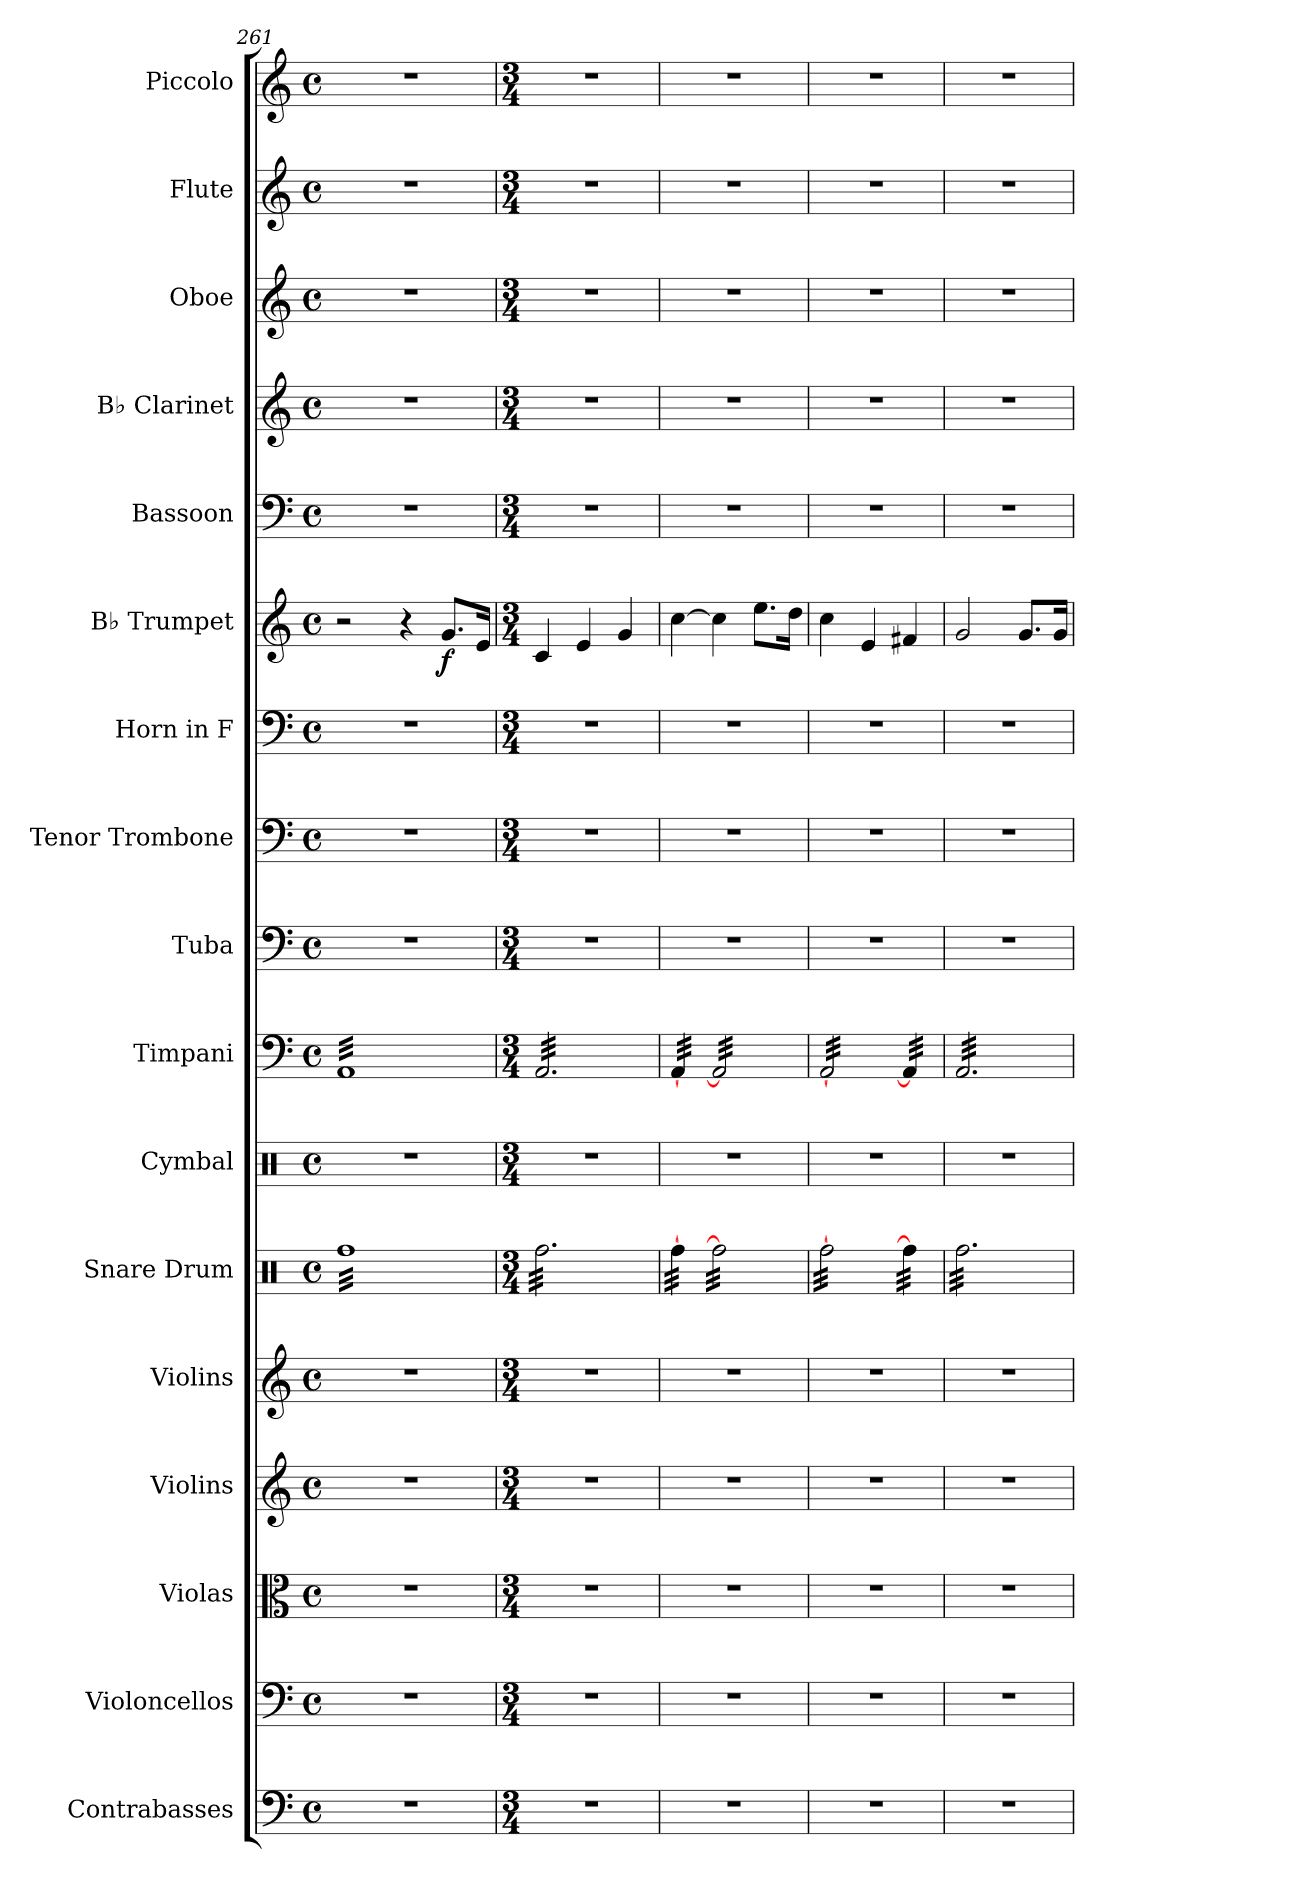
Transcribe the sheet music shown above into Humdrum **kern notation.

**kern	**kern	**kern	**kern	**kern	**kern	**kern	**kern	**kern	**kern	**kern	**kern	**dynam	**kern	**kern	**kern	**kern	**kern
*part17	*part16	*part15	*part14	*part13	*part12	*part11	*part10	*part9	*part8	*part7	*part6	*part6	*part5	*part4	*part3	*part2	*part1
*staff17	*staff16	*staff15	*staff14	*staff13	*staff12	*staff11	*staff10	*staff9	*staff8	*staff7	*staff6	*staff6	*staff5	*staff4	*staff3	*staff2	*staff1
*I"Contrabasses	*I"Violoncellos	*I"Violas	*I"Violins	*I"Violins	*I"Snare Drum	*I"Cymbal	*I"Timpani	*I"Tuba	*I"Tenor Trombone	*I"Horn in F	*I"B♭ Trumpet	*	*I"Bassoon	*I"B♭ Clarinet	*I"Oboe	*I"Flute	*I"Piccolo
*I'Cbs.	*I'Vcs.	*I'Vlas.	*I'Vlns.	*I'Vlns.	*I'S.D.	*I'Cym.	*I'Timp.	*I'Tba.	*I'T. Tbn.	*	*I'B♭ Tpt.	*	*I'Bsn.	*I'B♭ Cl.	*I'Ob.	*I'Fl.	*I'Picc.
*clefF4	*clefF4	*clefC3	*clefG2	*clefG2	*clefX	*clefX	*clefF4	*clefF4	*clefF4	*clefF4	*clefG2	*	*clefF4	*clefG2	*clefG2	*clefG2	*clefG2
*ITrd7c12	*	*	*	*	*	*	*	*	*	*ITrd4c7	*ITrd1c2	*	*	*ITrd1c2	*	*	*ITrd-7c-12
*k[]	*k[]	*k[]	*k[]	*k[]	*k[]	*k[]	*k[]	*k[]	*k[]	*k[b-]	*k[b-e-]	*	*k[]	*k[b-e-]	*k[]	*k[]	*k[]
*M4/4	*M4/4	*M4/4	*M4/4	*M4/4	*M4/4	*M4/4	*M4/4	*M4/4	*M4/4	*M4/4	*M4/4	*	*M4/4	*M4/4	*M4/4	*M4/4	*M4/4
*met(c)	*met(c)	*met(c)	*met(c)	*met(c)	*met(c)	*met(c)	*met(c)	*met(c)	*met(c)	*met(c)	*met(c)	*	*met(c)	*met(c)	*met(c)	*met(c)	*met(c)
=261	=261	=261	=261	=261	=261	=261	=261	=261	=261	=261	=261	=261	=261	=261	=261	=261	=261
*	*	*	*	*	*tremolo	*	*	*	*	*	*	*	*	*	*	*	*
*	*	*	*	*	*	*	*tremolo	*	*	*	*	*	*	*	*	*	*
1r	1r	1r	1r	1r	32RffLLL	1r	32AALLL	1r	1r	1r	2r	.	1r	1r	1r	1r	1r
.	.	.	.	.	32Rff	.	32AA	.	.	.	.	.	.	.	.	.	.
.	.	.	.	.	32Rff	.	32AA	.	.	.	.	.	.	.	.	.	.
.	.	.	.	.	32Rff	.	32AA	.	.	.	.	.	.	.	.	.	.
.	.	.	.	.	32Rff	.	32AA	.	.	.	.	.	.	.	.	.	.
.	.	.	.	.	32Rff	.	32AA	.	.	.	.	.	.	.	.	.	.
.	.	.	.	.	32Rff	.	32AA	.	.	.	.	.	.	.	.	.	.
.	.	.	.	.	32Rff	.	32AA	.	.	.	.	.	.	.	.	.	.
.	.	.	.	.	32Rff	.	32AA	.	.	.	.	.	.	.	.	.	.
.	.	.	.	.	32Rff	.	32AA	.	.	.	.	.	.	.	.	.	.
.	.	.	.	.	32Rff	.	32AA	.	.	.	.	.	.	.	.	.	.
.	.	.	.	.	32Rff	.	32AA	.	.	.	.	.	.	.	.	.	.
.	.	.	.	.	32Rff	.	32AA	.	.	.	.	.	.	.	.	.	.
.	.	.	.	.	32Rff	.	32AA	.	.	.	.	.	.	.	.	.	.
.	.	.	.	.	32Rff	.	32AA	.	.	.	.	.	.	.	.	.	.
.	.	.	.	.	32Rff	.	32AA	.	.	.	.	.	.	.	.	.	.
.	.	.	.	.	32Rff	.	32AA	.	.	.	4r	.	.	.	.	.	.
.	.	.	.	.	32Rff	.	32AA	.	.	.	.	.	.	.	.	.	.
.	.	.	.	.	32Rff	.	32AA	.	.	.	.	.	.	.	.	.	.
.	.	.	.	.	32Rff	.	32AA	.	.	.	.	.	.	.	.	.	.
.	.	.	.	.	32Rff	.	32AA	.	.	.	.	.	.	.	.	.	.
.	.	.	.	.	32Rff	.	32AA	.	.	.	.	.	.	.	.	.	.
.	.	.	.	.	32Rff	.	32AA	.	.	.	.	.	.	.	.	.	.
.	.	.	.	.	32Rff	.	32AA	.	.	.	.	.	.	.	.	.	.
!	!	!	!	!	!	!	!	!	!	!	!	!LO:DY:b	!	!	!	!	!
.	.	.	.	.	32Rff	.	32AA	.	.	.	8.f/L	f	.	.	.	.	.
.	.	.	.	.	32Rff	.	32AA	.	.	.	.	.	.	.	.	.	.
.	.	.	.	.	32Rff	.	32AA	.	.	.	.	.	.	.	.	.	.
.	.	.	.	.	32Rff	.	32AA	.	.	.	.	.	.	.	.	.	.
.	.	.	.	.	32Rff	.	32AA	.	.	.	.	.	.	.	.	.	.
.	.	.	.	.	32Rff	.	32AA	.	.	.	.	.	.	.	.	.	.
.	.	.	.	.	32Rff	.	32AA	.	.	.	16d/Jk	.	.	.	.	.	.
.	.	.	.	.	32RffJJJ	.	32AAJJJ	.	.	.	.	.	.	.	.	.	.
!!LO:PB:g=z
=262	=262	=262	=262	=262	=262	=262	=262	=262	=262	=262	=262	=262	=262	=262	=262	=262	=262
*M3/4	*M3/4	*M3/4	*M3/4	*M3/4	*M3/4	*M3/4	*M3/4	*M3/4	*M3/4	*M3/4	*M3/4	*	*M3/4	*M3/4	*M3/4	*M3/4	*M3/4
2.r	2.r	2.r	2.r	2.r	32Rff\LLL	2.r	32AA/LLL	2.r	2.r	2.r	4B-/	.	2.r	2.r	2.r	2.r	2.r
.	.	.	.	.	32Rff\	.	32AA/	.	.	.	.	.	.	.	.	.	.
.	.	.	.	.	32Rff\	.	32AA/	.	.	.	.	.	.	.	.	.	.
.	.	.	.	.	32Rff\	.	32AA/	.	.	.	.	.	.	.	.	.	.
.	.	.	.	.	32Rff\	.	32AA/	.	.	.	.	.	.	.	.	.	.
.	.	.	.	.	32Rff\	.	32AA/	.	.	.	.	.	.	.	.	.	.
.	.	.	.	.	32Rff\	.	32AA/	.	.	.	.	.	.	.	.	.	.
.	.	.	.	.	32Rff\	.	32AA/	.	.	.	.	.	.	.	.	.	.
.	.	.	.	.	32Rff\	.	32AA/	.	.	.	4d/	.	.	.	.	.	.
.	.	.	.	.	32Rff\	.	32AA/	.	.	.	.	.	.	.	.	.	.
.	.	.	.	.	32Rff\	.	32AA/	.	.	.	.	.	.	.	.	.	.
.	.	.	.	.	32Rff\	.	32AA/	.	.	.	.	.	.	.	.	.	.
.	.	.	.	.	32Rff\	.	32AA/	.	.	.	.	.	.	.	.	.	.
.	.	.	.	.	32Rff\	.	32AA/	.	.	.	.	.	.	.	.	.	.
.	.	.	.	.	32Rff\	.	32AA/	.	.	.	.	.	.	.	.	.	.
.	.	.	.	.	32Rff\	.	32AA/	.	.	.	.	.	.	.	.	.	.
.	.	.	.	.	32Rff\	.	32AA/	.	.	.	4f/	.	.	.	.	.	.
.	.	.	.	.	32Rff\	.	32AA/	.	.	.	.	.	.	.	.	.	.
.	.	.	.	.	32Rff\	.	32AA/	.	.	.	.	.	.	.	.	.	.
.	.	.	.	.	32Rff\	.	32AA/	.	.	.	.	.	.	.	.	.	.
.	.	.	.	.	32Rff\	.	32AA/	.	.	.	.	.	.	.	.	.	.
.	.	.	.	.	32Rff\	.	32AA/	.	.	.	.	.	.	.	.	.	.
.	.	.	.	.	32Rff\	.	32AA/	.	.	.	.	.	.	.	.	.	.
.	.	.	.	.	32Rff\JJJ	.	32AA/JJJ	.	.	.	.	.	.	.	.	.	.
=263	=263	=263	=263	=263	=263	=263	=263	=263	=263	=263	=263	=263	=263	=263	=263	=263	=263
2.r	2.r	2.r	2.r	2.r	[32Rff\LLL	2.r	[32AA/LLL	2.r	2.r	2.r	[4b-\	.	2.r	2.r	2.r	2.r	2.r
.	.	.	.	.	32Rff\	.	32AA/	.	.	.	.	.	.	.	.	.	.
.	.	.	.	.	32Rff\	.	32AA/	.	.	.	.	.	.	.	.	.	.
.	.	.	.	.	32Rff\	.	32AA/	.	.	.	.	.	.	.	.	.	.
.	.	.	.	.	32Rff\	.	32AA/	.	.	.	.	.	.	.	.	.	.
.	.	.	.	.	32Rff\	.	32AA/	.	.	.	.	.	.	.	.	.	.
.	.	.	.	.	32Rff\	.	32AA/	.	.	.	.	.	.	.	.	.	.
.	.	.	.	.	32Rff\JJJ	.	32AA/JJJ	.	.	.	.	.	.	.	.	.	.
.	.	.	.	.	32Rff\]LLL	.	32AA/]LLL	.	.	.	4b-\]	.	.	.	.	.	.
.	.	.	.	.	32Rff\	.	32AA/	.	.	.	.	.	.	.	.	.	.
.	.	.	.	.	32Rff\	.	32AA/	.	.	.	.	.	.	.	.	.	.
.	.	.	.	.	32Rff\	.	32AA/	.	.	.	.	.	.	.	.	.	.
.	.	.	.	.	32Rff\	.	32AA/	.	.	.	.	.	.	.	.	.	.
.	.	.	.	.	32Rff\	.	32AA/	.	.	.	.	.	.	.	.	.	.
.	.	.	.	.	32Rff\	.	32AA/	.	.	.	.	.	.	.	.	.	.
.	.	.	.	.	32Rff\	.	32AA/	.	.	.	.	.	.	.	.	.	.
.	.	.	.	.	32Rff\	.	32AA/	.	.	.	8.dd\L	.	.	.	.	.	.
.	.	.	.	.	32Rff\	.	32AA/	.	.	.	.	.	.	.	.	.	.
.	.	.	.	.	32Rff\	.	32AA/	.	.	.	.	.	.	.	.	.	.
.	.	.	.	.	32Rff\	.	32AA/	.	.	.	.	.	.	.	.	.	.
.	.	.	.	.	32Rff\	.	32AA/	.	.	.	.	.	.	.	.	.	.
.	.	.	.	.	32Rff\	.	32AA/	.	.	.	.	.	.	.	.	.	.
.	.	.	.	.	32Rff\	.	32AA/	.	.	.	16cc\Jk	.	.	.	.	.	.
.	.	.	.	.	32Rff\JJJ	.	32AA/JJJ	.	.	.	.	.	.	.	.	.	.
=264	=264	=264	=264	=264	=264	=264	=264	=264	=264	=264	=264	=264	=264	=264	=264	=264	=264
2.r	2.r	2.r	2.r	2.r	[32Rff\LLL	2.r	[32AA/LLL	2.r	2.r	2.r	4b-\	.	2.r	2.r	2.r	2.r	2.r
.	.	.	.	.	32Rff\	.	32AA/	.	.	.	.	.	.	.	.	.	.
.	.	.	.	.	32Rff\	.	32AA/	.	.	.	.	.	.	.	.	.	.
.	.	.	.	.	32Rff\	.	32AA/	.	.	.	.	.	.	.	.	.	.
.	.	.	.	.	32Rff\	.	32AA/	.	.	.	.	.	.	.	.	.	.
.	.	.	.	.	32Rff\	.	32AA/	.	.	.	.	.	.	.	.	.	.
.	.	.	.	.	32Rff\	.	32AA/	.	.	.	.	.	.	.	.	.	.
.	.	.	.	.	32Rff\	.	32AA/	.	.	.	.	.	.	.	.	.	.
.	.	.	.	.	32Rff\	.	32AA/	.	.	.	4d/	.	.	.	.	.	.
.	.	.	.	.	32Rff\	.	32AA/	.	.	.	.	.	.	.	.	.	.
.	.	.	.	.	32Rff\	.	32AA/	.	.	.	.	.	.	.	.	.	.
.	.	.	.	.	32Rff\	.	32AA/	.	.	.	.	.	.	.	.	.	.
.	.	.	.	.	32Rff\	.	32AA/	.	.	.	.	.	.	.	.	.	.
.	.	.	.	.	32Rff\	.	32AA/	.	.	.	.	.	.	.	.	.	.
.	.	.	.	.	32Rff\	.	32AA/	.	.	.	.	.	.	.	.	.	.
.	.	.	.	.	32Rff\JJJ	.	32AA/JJJ	.	.	.	.	.	.	.	.	.	.
.	.	.	.	.	32Rff\]LLL	.	32AA/]LLL	.	.	.	4en/	.	.	.	.	.	.
.	.	.	.	.	32Rff\	.	32AA/	.	.	.	.	.	.	.	.	.	.
.	.	.	.	.	32Rff\	.	32AA/	.	.	.	.	.	.	.	.	.	.
.	.	.	.	.	32Rff\	.	32AA/	.	.	.	.	.	.	.	.	.	.
.	.	.	.	.	32Rff\	.	32AA/	.	.	.	.	.	.	.	.	.	.
.	.	.	.	.	32Rff\	.	32AA/	.	.	.	.	.	.	.	.	.	.
.	.	.	.	.	32Rff\	.	32AA/	.	.	.	.	.	.	.	.	.	.
.	.	.	.	.	32Rff\JJJ	.	32AA/JJJ	.	.	.	.	.	.	.	.	.	.
=265	=265	=265	=265	=265	=265	=265	=265	=265	=265	=265	=265	=265	=265	=265	=265	=265	=265
2.r	2.r	2.r	2.r	2.r	32Rff\LLL	2.r	32AA/LLL	2.r	2.r	2.r	2f/	.	2.r	2.r	2.r	2.r	2.r
.	.	.	.	.	32Rff\	.	32AA/	.	.	.	.	.	.	.	.	.	.
.	.	.	.	.	32Rff\	.	32AA/	.	.	.	.	.	.	.	.	.	.
.	.	.	.	.	32Rff\	.	32AA/	.	.	.	.	.	.	.	.	.	.
.	.	.	.	.	32Rff\	.	32AA/	.	.	.	.	.	.	.	.	.	.
.	.	.	.	.	32Rff\	.	32AA/	.	.	.	.	.	.	.	.	.	.
.	.	.	.	.	32Rff\	.	32AA/	.	.	.	.	.	.	.	.	.	.
.	.	.	.	.	32Rff\	.	32AA/	.	.	.	.	.	.	.	.	.	.
.	.	.	.	.	32Rff\	.	32AA/	.	.	.	.	.	.	.	.	.	.
.	.	.	.	.	32Rff\	.	32AA/	.	.	.	.	.	.	.	.	.	.
.	.	.	.	.	32Rff\	.	32AA/	.	.	.	.	.	.	.	.	.	.
.	.	.	.	.	32Rff\	.	32AA/	.	.	.	.	.	.	.	.	.	.
.	.	.	.	.	32Rff\	.	32AA/	.	.	.	.	.	.	.	.	.	.
.	.	.	.	.	32Rff\	.	32AA/	.	.	.	.	.	.	.	.	.	.
.	.	.	.	.	32Rff\	.	32AA/	.	.	.	.	.	.	.	.	.	.
.	.	.	.	.	32Rff\	.	32AA/	.	.	.	.	.	.	.	.	.	.
.	.	.	.	.	32Rff\	.	32AA/	.	.	.	8.f/L	.	.	.	.	.	.
.	.	.	.	.	32Rff\	.	32AA/	.	.	.	.	.	.	.	.	.	.
.	.	.	.	.	32Rff\	.	32AA/	.	.	.	.	.	.	.	.	.	.
.	.	.	.	.	32Rff\	.	32AA/	.	.	.	.	.	.	.	.	.	.
.	.	.	.	.	32Rff\	.	32AA/	.	.	.	.	.	.	.	.	.	.
.	.	.	.	.	32Rff\	.	32AA/	.	.	.	.	.	.	.	.	.	.
.	.	.	.	.	32Rff\	.	32AA/	.	.	.	16f/Jk	.	.	.	.	.	.
.	.	.	.	.	32Rff\JJJ	.	32AA/JJJ	.	.	.	.	.	.	.	.	.	.
*	*	*	*	*	*	*	*Xtremolo	*	*	*	*	*	*	*	*	*	*
*	*	*	*	*	*Xtremolo	*	*	*	*	*	*	*	*	*	*	*	*
=	=	=	=	=	=	=	=	=	=	=	=	=	=	=	=	=	=
*-	*-	*-	*-	*-	*-	*-	*-	*-	*-	*-	*-	*-	*-	*-	*-	*-	*-
